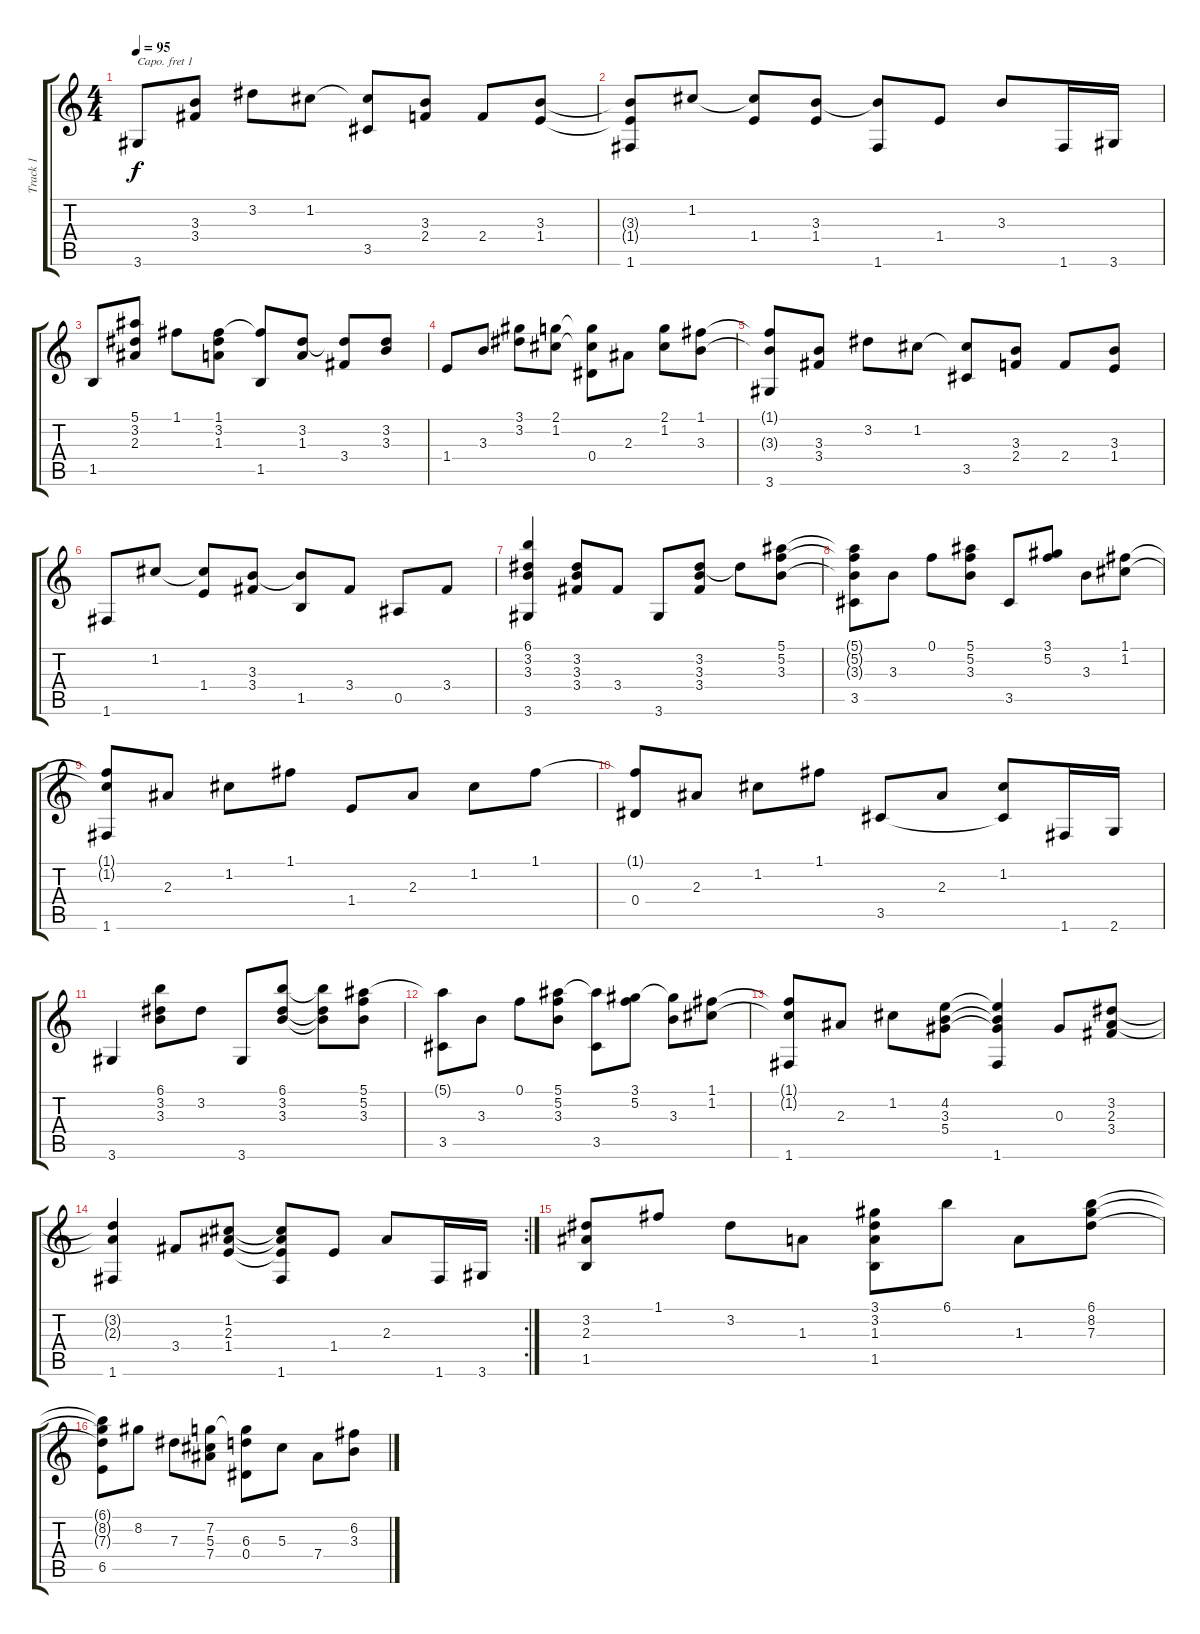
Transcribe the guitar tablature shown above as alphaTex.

\track ("Track 1" "Track 1") {instrument acousticguitarnylon}
\staff {score tabs}
\capo 1
\tuning (E4 B3 G3 D3 A2 E2) {hide}
\ts (4 4)
\tempo 95
\clef g2
\ks c
3.6.8{dy f} (3.3 3.4).8 3.2.8 1.2.8 (1.2{t} 3.5).8 (3.3 2.4).8 2.4.8 (3.3 1.4).8 |
(3.3{t} 1.4{t} 1.6).8 1.2.8 (1.2{t} 1.4).8 (3.3 1.4).8 (3.3{t} 1.6).8 1.4.8 3.3.8 1.6.16 3.6.16 |
1.5.8 (5.1 3.2 2.3).8 1.1.8 (1.1 3.2 1.3).8 (1.1{t} 1.5).8 (3.2 1.3).8 (3.2{t} 3.4).8 (3.2 3.3).8 |
1.4.8 3.3.8 (3.1 3.2).8 (2.1 1.2).8 (2.1{t} 1.2{t} 0.4).8 2.3.8 (2.1 1.2).8 (1.1 3.3).8 |
(1.1{t} 3.3{t} 3.6).8 (3.3 3.4).8 3.2.8 1.2.8 (1.2{t} 3.5).8 (3.3 2.4).8 2.4.8 (3.3 1.4).8 |
1.6.8 1.2.8 (1.2{t} 1.4).8 (3.3 3.4).8 (3.3{t} 1.5).8 3.4.8 0.5.8 3.4.8 |
(6.1 3.2 3.3 3.6).4 (3.2 3.3 3.4).8 3.4.8 3.6.8 (3.2 3.3 3.4).8 3.2{t}.8 (5.1 5.2 3.3).8 |
(5.1{t} 5.2{t} 3.3{t} 3.5).8 3.3.8 0.1.8 (5.1 5.2 3.3).8 3.5.8 (3.1 5.2).8 3.3.8 (1.1 1.2).8 |
(1.1{t} 1.2{t} 1.6).8 2.3.8 1.2.8 1.1.8 1.4.8 2.3.8 1.2.8 1.1.8 |
(1.1{t} 0.4).8 2.3.8 1.2.8 1.1.8 3.5.8 2.3.8 (1.2 3.5{t}).8 1.6.16 2.6.16 |
3.6.4 (6.1 3.2 3.3).8 3.2.8 3.6.8 (6.1 3.2 3.3).8 (6.1{t} 3.2{t} 3.3{t}).8 (5.1 5.2 3.3).8 |
(5.1{t} 3.5).8 3.3.8 0.1.8 (5.1 5.2 3.3).8 (5.1{t} 3.5).8 (3.1 5.2).8 (3.1{t} 3.3).8 (1.1 1.2).8 |
(1.1{t} 1.2{t} 1.6).8 2.3.8 1.2.8 (4.2 3.3 5.4).8 (4.2{t} 3.3{t} 5.4{t} 1.6).4 0.3.8 (3.2 2.3 3.4).8 |
\rc 2
(3.2{t} 2.3{t} 1.6).4 3.4.8 (1.2 2.3 1.4).8 (1.2{t} 2.3{t} 1.4{t} 1.6).8 1.4.8 2.3.8 1.6.16 3.6.16 |
(3.2 2.3 1.5).8 1.1.8 3.2.8 1.3.8 (3.1 3.2 1.3 1.5).8 6.1.8 1.3.8 (6.1 8.2 7.3).8 |
(6.1{t} 8.2{t} 7.3{t} 6.5).8 8.2.8 7.3.8 (7.2 5.3 7.4).8 (7.2{t} 6.3 0.4).8 5.3.8 7.4.8 (6.2 3.3).8
